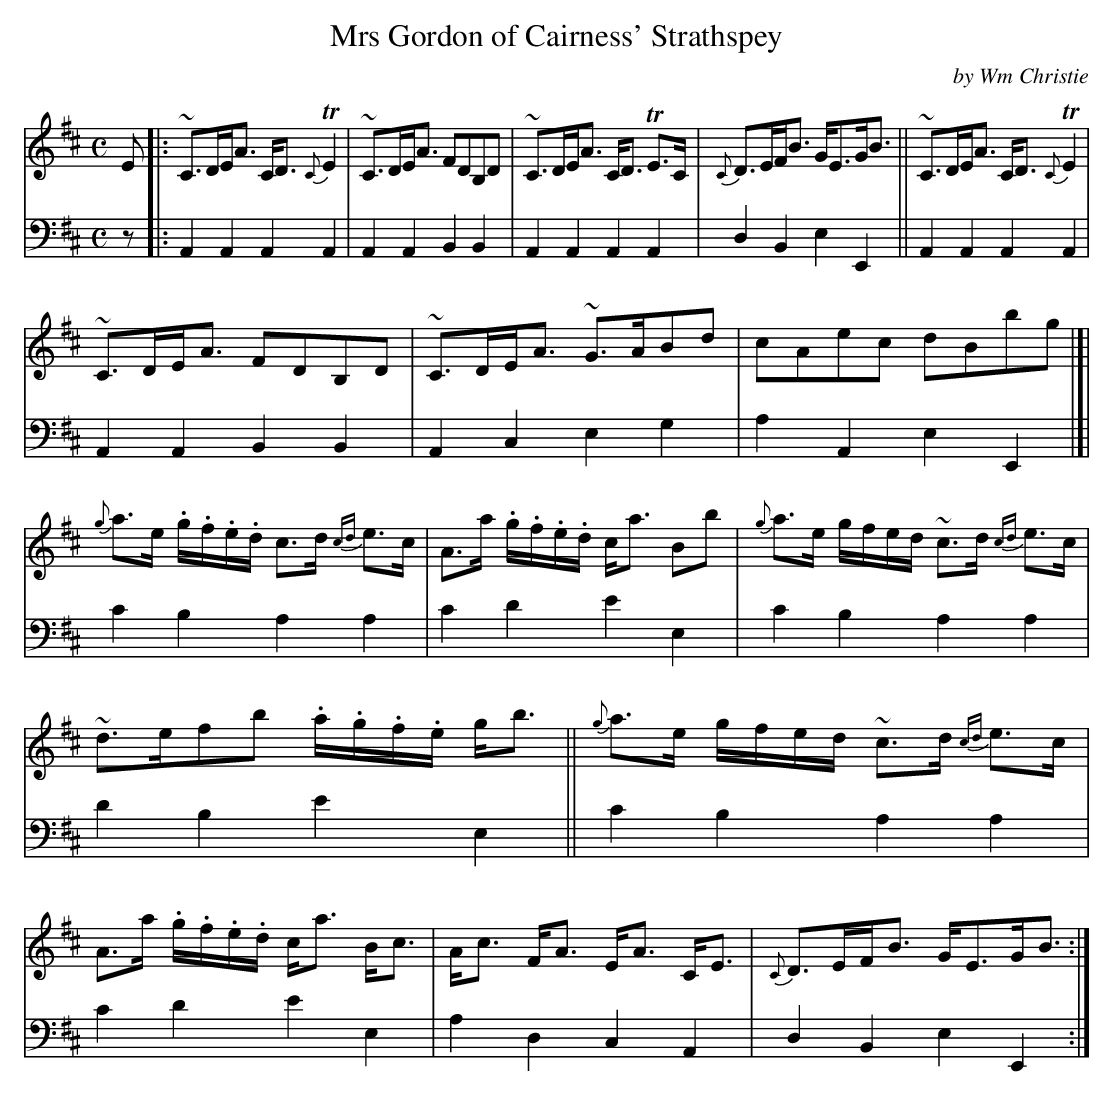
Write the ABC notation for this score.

X:1
T: Mrs Gordon of Cairness' Strathspey
C: by Wm Christie
M: C
L: 1/16
K: D
V: 1 staves=2
E2 |:\
~C3DEA3 CD3 {C}TE4 | ~C3DEA3 F2D2B,2D2 | ~C3DEA3 CD3 TE3C | {C}D3EFB3 GE3GB3 || ~C3DEA3 CD3 {C}TE4 |
~C3DEA3 F2D2B,2D2 | ~C3DEA3 ~G3AB2d2 | c2A2e2c2 d2B2b2g2 |]|\
{g}a3e .g.f.e.d c3d {cd}e3c | A3a .g.f.e.d ca3 B2b2 | {g}a3e gfed ~c3d {cd}e3c |
~d3ef2b2 .a.g.f.e gb3 || {g}a3e gfed ~c3d {cd}e3c | A3a .g.f.e.d ca3 Bc3 | Ac3 FA3 EA3 CE3 | {C}D3EFB3 GE3GB3 :|
V: 2 clef=bass middle=d
z2 |: A4A4 A4A4 | A4A4 B4B4 | A4A4 A4A4 | d4B4 e4E4 || A4A4 A4A4 |
A4A4 B4B4 | A4c4 e4g4 | a4A4 e4E4 |]| c'4b4 a4a4 | c'4d'4 e'4e4 | c'4b4 a4a4 |
d'4b4 e'4e4 || c'4b4 a4a4 | c'4d'4 e'4e4 | a4d4 c4A4 | d4B4 e4E4 :|
